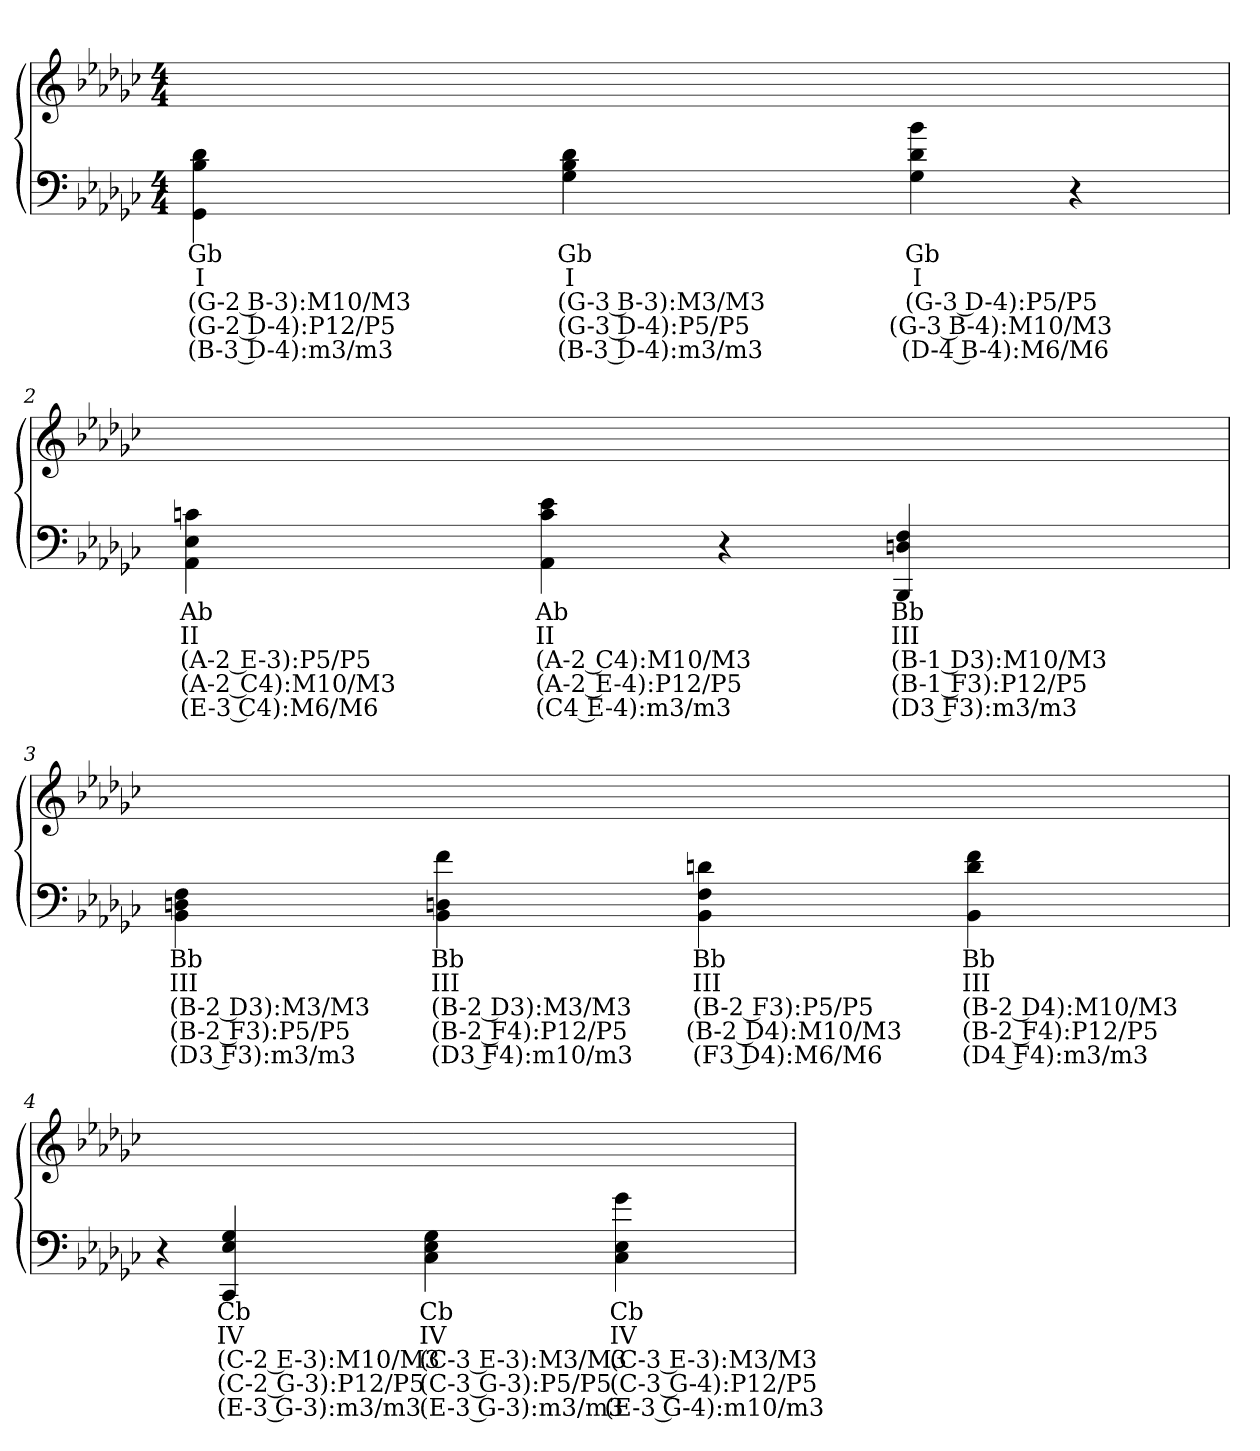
**kern	**text	**text	**text	**text	**text	**kern
*part2	*part2	*part2	*part2	*part2	*part2	*part1
*staff2	*staff2	*staff2	*staff2	*staff2	*staff2	*staff1
*clefF4	*	*	*	*	*	*clefG2
*k[b-e-a-d-g-c-]	*	*	*	*	*	*k[b-e-a-d-g-c-]
*G-:	*	*	*	*	*	*G-:
*M4/4	*	*	*	*	*	*M4/4
*MM60	*	*	*	*	*	*MM60
=1	=1	=1	=1	=1	=1	=1
4GG- 4B- 4d-	Gb	I	(G-2 B-3):M10/M3	(G-2 D-4):P12/P5	(B-3 D-4):m3/m3	1ryy
4G- 4B- 4d-	Gb	I	(G-3 B-3):M3/M3	(G-3 D-4):P5/P5	(B-3 D-4):m3/m3	.
4G- 4d- 4b-	Gb	I	(G-3 D-4):P5/P5	(G-3 B-4):M10/M3	(D-4 B-4):M6/M6	.
4r	.	.	.	.	.	.
=2	=2	=2	=2	=2	=2	=2
4AA- 4E- 4cn	Ab	II	(A-2 E-3):P5/P5	(A-2 C4):M10/M3	(E-3 C4):M6/M6	1ryy
4AA- 4c 4e-	Ab	II	(A-2 C4):M10/M3	(A-2 E-4):P12/P5	(C4 E-4):m3/m3	.
4r	.	.	.	.	.	.
4BBB- 4Dn 4F	Bb	III	(B-1 D3):M10/M3	(B-1 F3):P12/P5	(D3 F3):m3/m3	.
=3	=3	=3	=3	=3	=3	=3
4BB- 4Dn 4F	Bb	III	(B-2 D3):M3/M3	(B-2 F3):P5/P5	(D3 F3):m3/m3	1ryy
4BB- 4Dn 4f	Bb	III	(B-2 D3):M3/M3	(B-2 F4):P12/P5	(D3 F4):m10/m3	.
4BB- 4F 4dn	Bb	III	(B-2 F3):P5/P5	(B-2 D4):M10/M3	(F3 D4):M6/M6	.
4BB- 4d 4f	Bb	III	(B-2 D4):M10/M3	(B-2 F4):P12/P5	(D4 F4):m3/m3	.
=4	=4	=4	=4	=4	=4	=4
4r	.	.	.	.	.	1ryy
4CC- 4E- 4G-	Cb	IV	(C-2 E-3):M10/M3	(C-2 G-3):P12/P5	(E-3 G-3):m3/m3	.
4C- 4E- 4G-	Cb	IV	(C-3 E-3):M3/M3	(C-3 G-3):P5/P5	(E-3 G-3):m3/m3	.
4C- 4E- 4g-	Cb	IV	(C-3 E-3):M3/M3	(C-3 G-4):P12/P5	(E-3 G-4):m10/m3	.
=	=	=	=	=	=	=
*-	*-	*-	*-	*-	*-	*-
